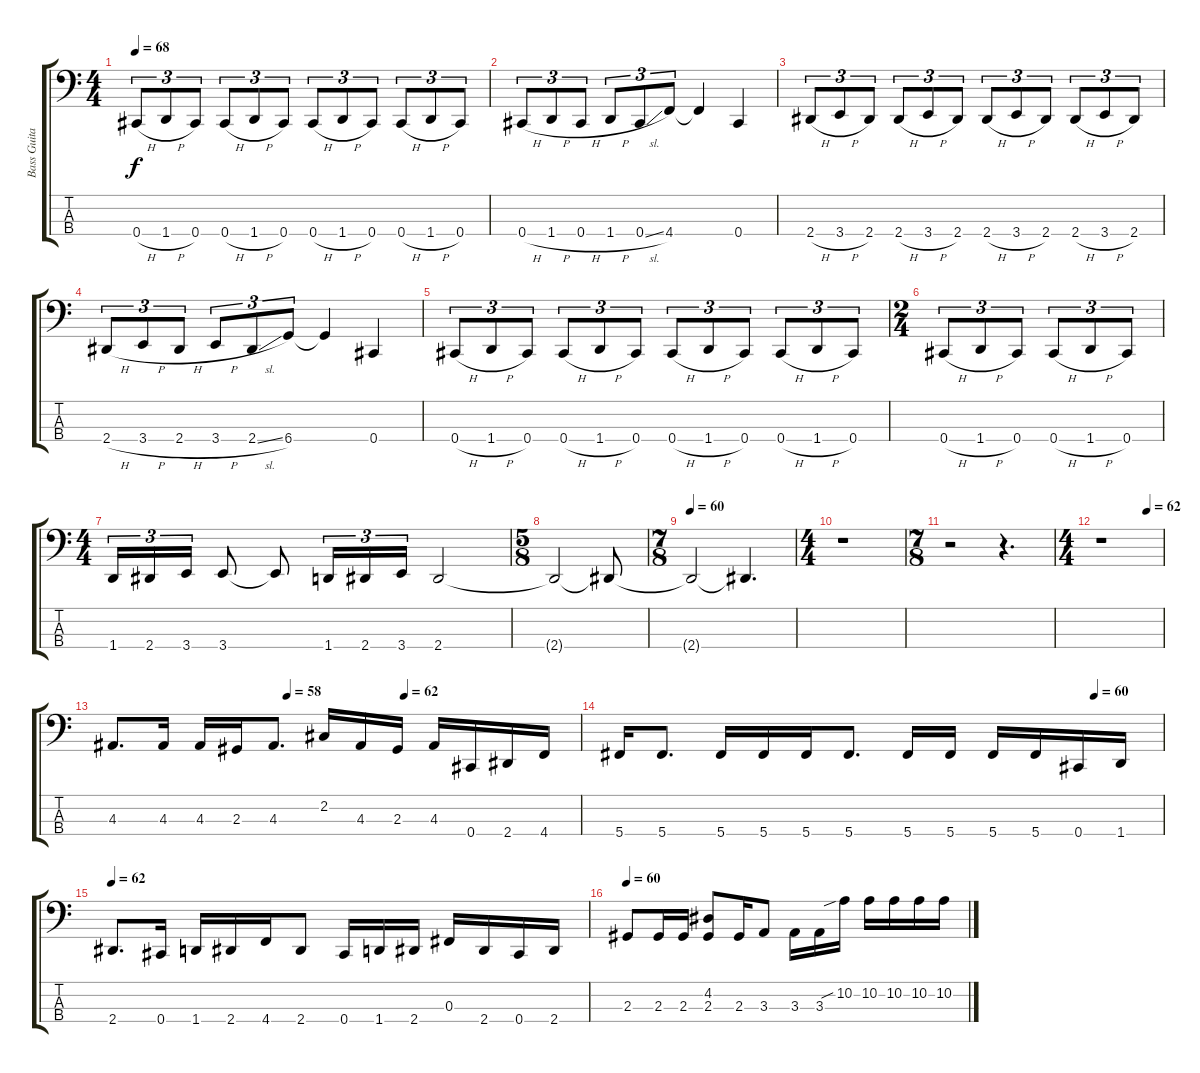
\track ("Bass Guitar" "Bass Guita") {instrument electricbassfinger}
\staff {score tabs}
\tuning (E2 B1 Gb1 Db1) {hide}
\ts (4 4)
\tempo 68
\clef f4
\ks c
0.4{h}.8{tu (3 2) dy f} 1.4{h}.8{tu (3 2)} 0.4.8{tu (3 2)} 0.4{h}.8{tu (3 2)} 1.4{h}.8{tu (3 2)} 0.4.8{tu (3 2)} 0.4{h}.8{tu (3 2)} 1.4{h}.8{tu (3 2)} 0.4.8{tu (3 2)} 0.4{h}.8{tu (3 2)} 1.4{h}.8{tu (3 2)} 0.4.8{tu (3 2)} |
0.4{h}.8{tu (3 2)} 1.4{h}.8{tu (3 2)} 0.4{h}.8{tu (3 2)} 1.4{h}.8{tu (3 2)} 0.4{sl}.8{tu (3 2)} 4.4.8{tu (3 2)} 4.4{t}.4 0.4.4 |
2.4{h}.8{tu (3 2)} 3.4{h}.8{tu (3 2)} 2.4.8{tu (3 2)} 2.4{h}.8{tu (3 2)} 3.4{h}.8{tu (3 2)} 2.4.8{tu (3 2)} 2.4{h}.8{tu (3 2)} 3.4{h}.8{tu (3 2)} 2.4.8{tu (3 2)} 2.4{h}.8{tu (3 2)} 3.4{h}.8{tu (3 2)} 2.4.8{tu (3 2)} |
2.4{h}.8{tu (3 2)} 3.4{h}.8{tu (3 2)} 2.4{h}.8{tu (3 2)} 3.4{h}.8{tu (3 2)} 2.4{sl}.8{tu (3 2)} 6.4.8{tu (3 2)} 6.4{t}.4 0.4.4 |
0.4{h}.8{tu (3 2)} 1.4{h}.8{tu (3 2)} 0.4.8{tu (3 2)} 0.4{h}.8{tu (3 2)} 1.4{h}.8{tu (3 2)} 0.4.8{tu (3 2)} 0.4{h}.8{tu (3 2)} 1.4{h}.8{tu (3 2)} 0.4.8{tu (3 2)} 0.4{h}.8{tu (3 2)} 1.4{h}.8{tu (3 2)} 0.4.8{tu (3 2)} |
\ts (2 4)
0.4{h}.8{tu (3 2)} 1.4{h}.8{tu (3 2)} 0.4.8{tu (3 2)} 0.4{h}.8{tu (3 2)} 1.4{h}.8{tu (3 2)} 0.4.8{tu (3 2)} |
\ts (4 4)
1.4.16{tu (3 2)} 2.4.16{tu (3 2)} 3.4.16{tu (3 2)} 3.4.8 3.4{t}.8 1.4.16{tu (3 2)} 2.4.16{tu (3 2)} 3.4.16{tu (3 2)} 2.4.2 |
\ts (5 8)
2.4{t}.2{volume 0} 2.4{t}.8 |
\ts (7 8)
\tempo 60
2.4{t}.2 2.4{t}.4{d} |
\ts (4 4)
r.1{volume 16} |
\ts (7 8)
r.2 r.4{d} |
\ts (4 4)
\tempo (62 0.75)
r.1 |
\tempo (58 0.375)
\tempo (62 0.625)
4.3.8{d} 4.3.16 4.3.16 2.3.16 4.3.8{d} 2.2.16 4.3.16 2.3.16 4.3.16 0.4.16 2.4.16 4.4.16 |
\tempo (60 0.875)
5.4.16 5.4.8{d} 5.4.16 5.4.16 5.4.16 5.4.8{d} 5.4.16 5.4.16 5.4.16 5.4.16 0.4.16 1.4.16 |
\tempo 62
2.4.8{d} 0.4.16 1.4.16 2.4.16 4.4.16 2.4.8 0.4.16 1.4.16 2.4.16 0.3.16 2.4.16 0.4.16 2.4.16 |
\tempo 60
2.3.8 2.3.16 2.3.16 (4.2 2.3).8 2.3.16 3.3.8 3.3.16 3.3.16 10.2{sib}.16 10.2.16 10.2.16 10.2.16 10.2.16
